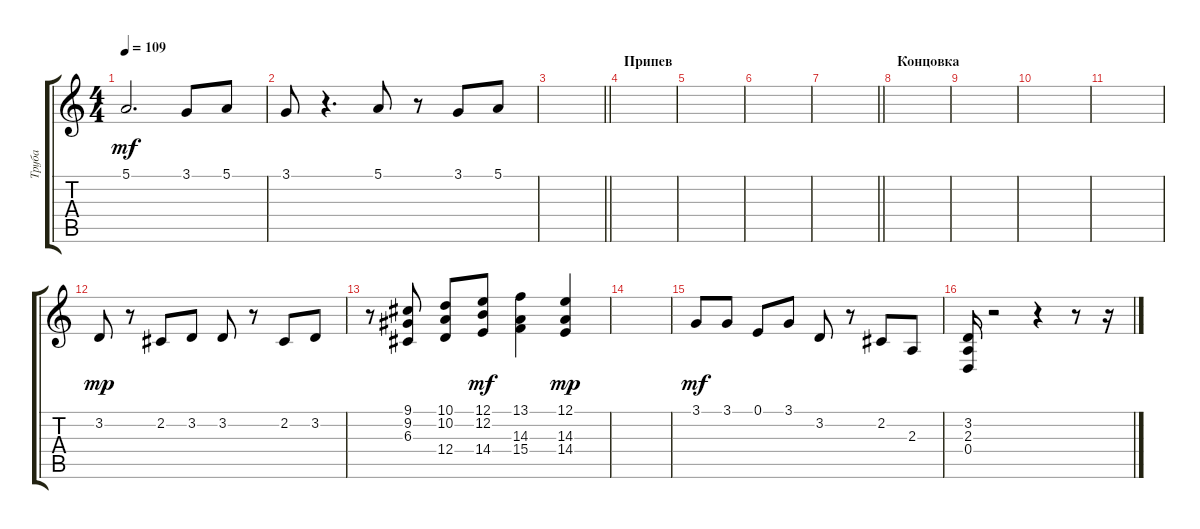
\track ("Труба" "Труба") {instrument brasssection}
\staff {score tabs}
\tuning (E4 B3 G3 D3 A2 E2) {hide}
\ts (4 4)
\tempo 109
\clef g2
\ks c
5.1.2{d dy mf} 3.1.8 5.1.8 |
3.1.8 r.4{d} 5.1.8 r.8 3.1.8 5.1.8 |
\barLineRight lightlight
|
\section ("" "Припев")
|
|
|
\barLineRight lightlight
|
\section ("" "Концовка")
|
|
|
|
3.2.8{dy mp} r.8 2.2.8 3.2.8 3.2.8 r.8 2.2.8 3.2.8 |
r.8 (9.1 9.2 6.3).8 (10.1 10.2 12.4).8 (12.1 12.2 14.4).8{dy mf} (13.1 14.3 15.4).4 (12.1 14.3 14.4).4{dy mp} |
|
3.1.8{dy mf} 3.1.8 0.1.8 3.1.8 3.2.8 r.8 2.2.8 2.3.8 |
(3.2 2.3 0.4).16 r.2 r.4 r.8 r.16
